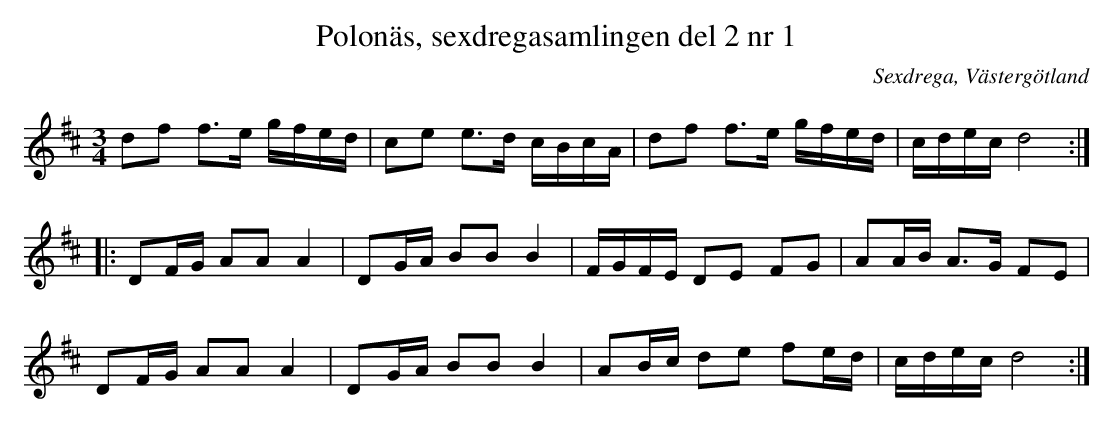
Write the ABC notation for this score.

X:1
T: Polonäs, sexdregasamlingen del 2 nr 1
O: Sexdrega, Västergötland
M: 3/4
L: 1/16
K: D
d2f2 f2>e2 gfed | c2e2 e2>d2 cBcA | d2f2 f2>e2 gfed | cdec d8 ::
D2FG A2A2 A4 | D2GA B2B2 B4 | FGFE D2E2 F2G2 | A2AB A2>G2 F2E2 |
D2FG A2A2 A4 | D2GA B2B2 B4 | A2Bc d2e2 f2ed | cdec d8 :|
